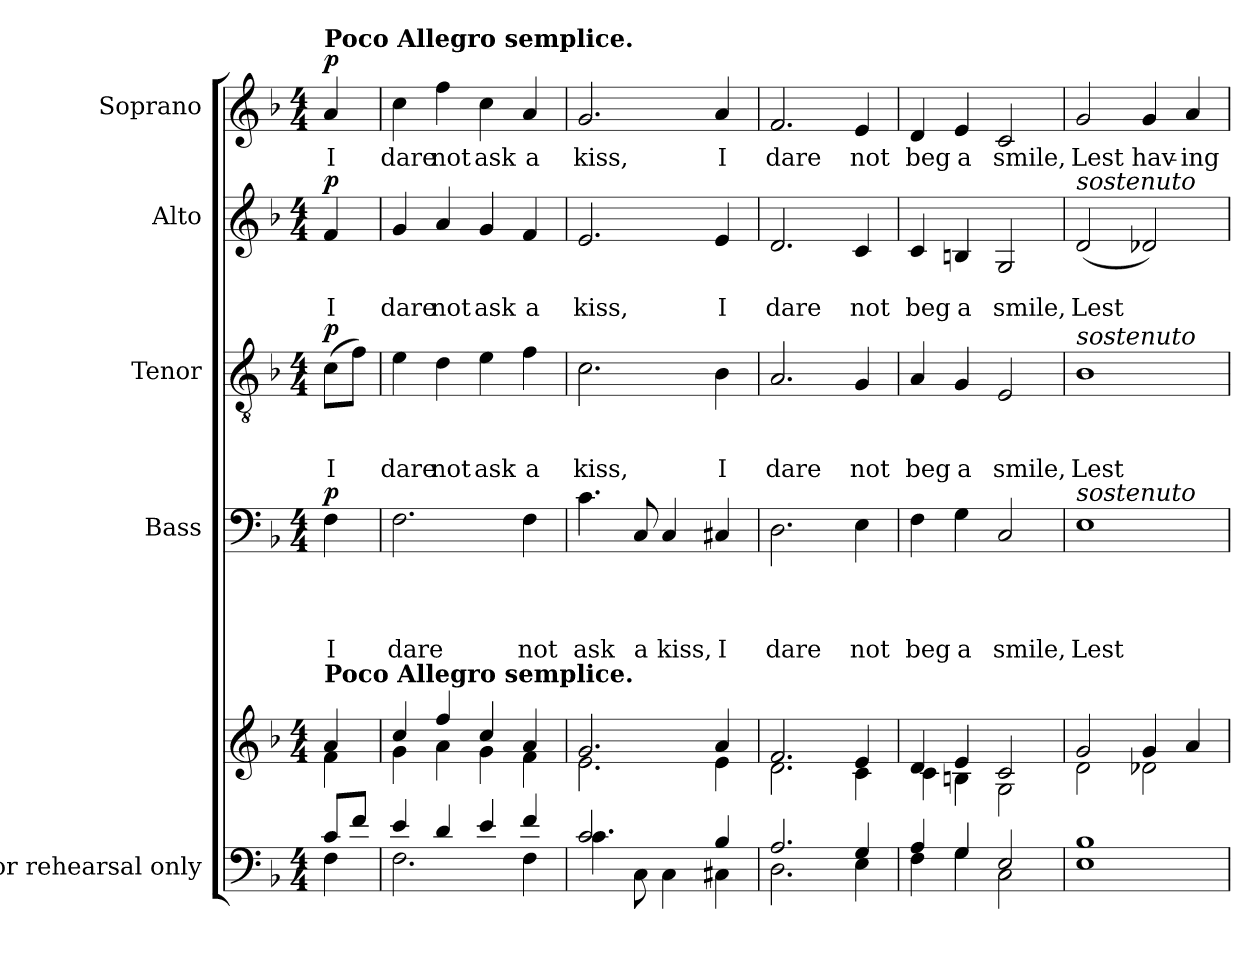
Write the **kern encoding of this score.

**kern	**kern	**kern	**text	**text	**text	**text	**dynam	**kern	**text	**text	**text	**dynam	**kern	**text	**text	**dynam	**kern	**text	**dynam
*part5	*part5	*part4	*part4	*part4	*part4	*part4	*part4	*part3	*part3	*part3	*part3	*part3	*part2	*part2	*part2	*part2	*part1	*part1	*part1
*staff6	*staff5	*staff4	*staff4	*staff4	*staff4	*staff4	*staff4	*staff3	*staff3	*staff3	*staff3	*staff3	*staff2	*staff2	*staff2	*staff2	*staff1	*staff1	*staff1
*I"for rehearsal only	*	*I"Bass	*	*	*	*	*	*I"Tenor	*	*	*	*	*I"Alto	*	*	*	*I"Soprano	*	*
*clefF4	*clefG2	*clefF4	*	*	*	*	*	*clefGv2	*	*	*	*	*clefG2	*	*	*	*clefG2	*	*
*k[b-]	*k[b-]	*k[b-]	*	*	*	*	*	*k[b-]	*	*	*	*	*k[b-]	*	*	*	*k[b-]	*	*
*F:	*F:	*F:	*	*	*	*	*	*F:	*	*	*	*	*F:	*	*	*	*F:	*	*
*M4/4	*M4/4	*M4/4	*	*	*	*	*	*M4/4	*	*	*	*	*M4/4	*	*	*	*M4/4	*	*
*MM126	*MM126	*MM126	*	*	*	*	*	*MM126	*	*	*	*	*MM126	*	*	*	*MM126	*	*
=	=	=	=	=	=	=	=	=	=	=	=	=	=	=	=	=	=	=	=
*^	*^	*	*	*	*	*	*	*	*	*	*	*	*	*	*	*	*	*	*
!	!	!	!	!	!	!	!	!	!	!	!	!	!	!	!	!	!	!	!LO:TX:a:B:t=Poco Allegro semplice.	!	!
!	!	!LO:TX:a:B:t=Poco Allegro semplice.	!	!	!	!	!	!	!	!	!	!	!	!	!	!	!	!	!	!	!
!	!	!	!	!	!	!	!	!LO:LY:b	!LO:DY:a	!	!	!	!LO:LY:b	!LO:DY:a	!	!	!LO:LY:b	!LO:DY:a	!	!LO:LY:b	!LO:DY:a
8c/L	4F\	4a/	4f\	4F\	.	.	.	I	p	(>8c\L	.	.	I	p	4f/	.	I	p	4a/	I	p
8f/J	.	.	.	.	.	.	.	.	.	8f\J)	.	.	.	.	.	.	.	.	.	.	.
=1	=1	=1	=1	=1	=1	=1	=1	=1	=1	=1	=1	=1	=1	=1	=1	=1	=1	=1	=1	=1	=1
!	!	!	!	!	!	!	!	!LO:LY:b	!	!	!	!	!LO:LY:b	!	!	!	!LO:LY:b	!	!	!LO:LY:b	!
4e/	2.F\	4cc/	4g\	2.F\	.	.	.	dare	.	4e\	.	.	dare	.	4g/	.	dare	.	4cc\	dare	.
!	!	!	!	!	!	!	!	!	!	!	!	!	!LO:LY:b	!	!	!	!LO:LY:b	!	!	!LO:LY:b	!
4d/	.	4ff/	4a\	.	.	.	.	.	.	4d\	.	.	not	.	4a/	.	not	.	4ff\	not	.
!	!	!	!	!	!	!	!	!	!	!	!	!	!LO:LY:b	!	!	!	!LO:LY:b	!	!	!LO:LY:b	!
4e/	.	4cc/	4g\	.	.	.	.	.	.	4e\	.	.	ask	.	4g/	.	ask	.	4cc\	ask	.
!	!	!	!	!	!	!	!	!LO:LY:b	!	!	!	!	!LO:LY:b	!	!	!	!LO:LY:b	!	!	!LO:LY:b	!
4f/	4F\	4a/	4f\	4F\	.	.	.	not	.	4f\	.	.	a	.	4f/	.	a	.	4a/	a	.
=2	=2	=2	=2	=2	=2	=2	=2	=2	=2	=2	=2	=2	=2	=2	=2	=2	=2	=2	=2	=2	=2
!	!	!	!	!	!	!	!	!LO:LY:b	!	!	!	!	!LO:LY:b	!	!	!	!LO:LY:b	!	!	!LO:LY:b	!
2.c/	4.c\	2.g/	2.e\	4.c\	.	.	.	ask	.	2.c\	.	.	kiss,	.	2.e/	.	kiss,	.	2.g/	kiss,	.
!	!	!	!	!	!	!	!	!LO:LY:b	!	!	!	!	!	!	!	!	!	!	!	!	!
.	8C\	.	.	8C/	.	.	.	a	.	.	.	.	.	.	.	.	.	.	.	.	.
!	!	!	!	!	!	!	!	!LO:LY:b	!	!	!	!	!	!	!	!	!	!	!	!	!
.	4C\	.	.	4C/	.	.	.	kiss,	.	.	.	.	.	.	.	.	.	.	.	.	.
!	!	!	!	!	!	!	!	!LO:LY:b	!	!	!	!	!LO:LY:b	!	!	!	!LO:LY:b	!	!	!LO:LY:b	!
4B-/	4C#X\	4a/	4e\	4C#X/	.	.	.	I	.	4B-\	.	.	I	.	4e/	.	I	.	4a/	I	.
=3	=3	=3	=3	=3	=3	=3	=3	=3	=3	=3	=3	=3	=3	=3	=3	=3	=3	=3	=3	=3	=3
!	!	!	!	!	!	!	!	!LO:LY:b	!	!	!	!	!LO:LY:b	!	!	!	!LO:LY:b	!	!	!LO:LY:b	!
2.A/	2.D\	2.f/	2.d\	2.D\	.	.	.	dare	.	2.A/	.	.	dare	.	2.d/	.	dare	.	2.f/	dare	.
!	!	!	!	!	!	!	!	!LO:LY:b	!	!	!	!	!LO:LY:b	!	!	!	!LO:LY:b	!	!	!LO:LY:b	!
4G/	4E\	4e/	4c\	4E\	.	.	.	not	.	4G/	.	.	not	.	4c/	.	not	.	4e/	not	.
=4	=4	=4	=4	=4	=4	=4	=4	=4	=4	=4	=4	=4	=4	=4	=4	=4	=4	=4	=4	=4	=4
!	!	!	!	!	!	!	!	!LO:LY:b	!	!	!	!	!LO:LY:b	!	!	!	!LO:LY:b	!	!	!LO:LY:b	!
4A/	4F\	4d/	4c\	4F\	.	.	.	beg	.	4A/	.	.	beg	.	4c/	.	beg	.	4d/	beg	.
!	!	!	!	!	!	!	!	!LO:LY:b	!	!	!	!	!LO:LY:b	!	!	!	!LO:LY:b	!	!	!LO:LY:b	!
4G/	4G\	4e/	4Bn\	4G\	.	.	.	a	.	4G/	.	.	a	.	4Bn/	.	a	.	4e/	a	.
!	!	!	!	!	!	!	!	!LO:LY:b	!	!	!	!	!LO:LY:b	!	!	!	!LO:LY:b	!	!	!LO:LY:b	!
2E/	2C\	2c/	2G\	2C/	.	.	.	smile,	.	2E/	.	.	smile,	.	2G/	.	smile,	.	2c/	smile,	.
=5	=5	=5	=5	=5	=5	=5	=5	=5	=5	=5	=5	=5	=5	=5	=5	=5	=5	=5	=5	=5	=5
!	!	!	!	!	!	!	!	!	!	!	!	!	!	!	!LO:TX:a:i:t=sostenuto	!	!	!	!	!	!
!	!	!	!	!	!	!	!	!	!	!LO:TX:a:i:t=sostenuto	!	!	!	!	!	!	!	!	!	!	!
!	!	!	!	!LO:TX:a:i:t=sostenuto	!	!	!	!	!	!	!	!	!	!	!	!	!	!	!	!	!
!	!	!	!	!	!	!	!	!LO:LY:b	!	!	!	!	!LO:LY:b	!	!	!	!LO:LY:b	!	!	!LO:LY:b	!
1B-	1E	2g/	2d\	1E	.	.	.	Lest	.	1B-	.	.	Lest	.	(<2d/	.	Lest	.	2g/	Lest	.
!	!	!	!	!	!	!	!	!	!	!	!	!	!	!	!	!	!	!	!	!LO:LY:b	!
.	.	4g/	2d-X\	.	.	.	.	.	.	.	.	.	.	.	2d-X/)	.	.	.	4g/	hav-	.
!	!	!	!	!	!	!	!	!	!	!	!	!	!	!	!	!	!	!	!	!LO:LY:b	!
.	.	4a/	.	.	.	.	.	.	.	.	.	.	.	.	.	.	.	.	4a/	-ing	.
*v	*v	*	*	*	*	*	*	*	*	*	*	*	*	*	*	*	*	*	*	*	*
*	*v	*v	*	*	*	*	*	*	*	*	*	*	*	*	*	*	*	*	*	*
=	=	=	=	=	=	=	=	=	=	=	=	=	=	=	=	=	=	=	=
*-	*-	*-	*-	*-	*-	*-	*-	*-	*-	*-	*-	*-	*-	*-	*-	*-	*-	*-	*-
